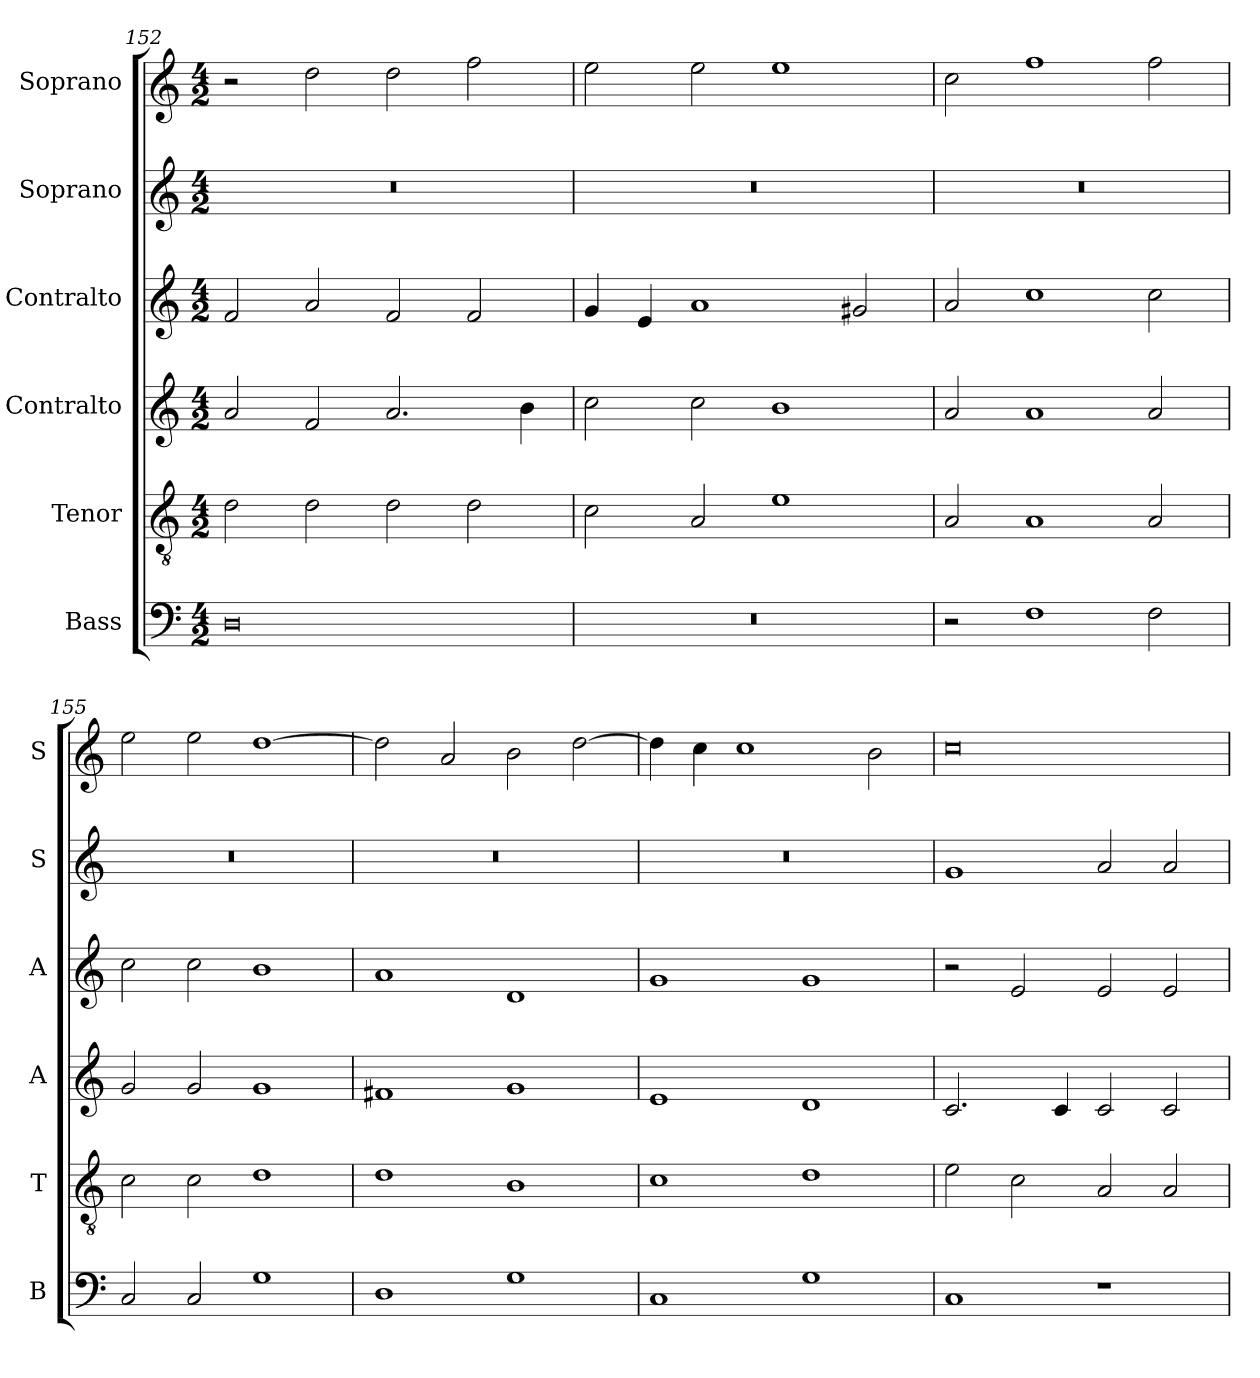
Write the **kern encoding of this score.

**kern	**kern	**kern	**kern	**kern	**kern
*part6	*part5	*part4	*part3	*part2	*part1
*staff6	*staff5	*staff4	*staff3	*staff2	*staff1
*I"Bass	*I"Tenor	*I"Contralto	*I"Contralto	*I"Soprano	*I"Soprano
*I'B	*I'T	*I'A	*I'A	*I'S	*I'S
*clefF4	*clefGv2	*clefG2	*clefG2	*clefG2	*clefG2
*k[]	*k[]	*k[]	*k[]	*k[]	*k[]
*C:ion	*C:ion	*C:ion	*C:ion	*C:ion	*C:ion
*M4/2	*M4/2	*M4/2	*M4/2	*M4/2	*M4/2
=152	=152	=152	=152	=152	=152
0D	2d	2a	2f	0r	2r
.	2d	2f	2a	.	2dd
.	2d	2.a	2f	.	2dd
.	2d	.	2f	.	2ff
.	.	4b	.	.	.
=153	=153	=153	=153	=153	=153
0r	2c	2cc	4g	0r	2ee
.	.	.	4e	.	.
.	2A	2cc	1a	.	2ee
.	1e	1b	.	.	1ee
.	.	.	2g#X	.	.
=154	=154	=154	=154	=154	=154
2r	2A	2a	2a	0r	2cc
1F	1A	1a	1cc	.	1ff
2F	2A	2a	2cc	.	2ff
=155	=155	=155	=155	=155	=155
2C	2c	2g	2cc	0r	2ee
2C	2c	2g	2cc	.	2ee
1G	1d	1g	1b	.	[1dd
=156	=156	=156	=156	=156	=156
1D	1d	1f#X	1a	0r	2dd]
.	.	.	.	.	2a
1G	1B	1g	1d	.	2b
.	.	.	.	.	[2dd
=157	=157	=157	=157	=157	=157
1C	1c	1e	1g	0r	4dd]
.	.	.	.	.	4cc
.	.	.	.	.	1cc
1G	1d	1d	1g	.	.
.	.	.	.	.	2b
=158	=158	=158	=158	=158	=158
1C	2e	2.c	2r	1g	0cc
.	2c	.	2e	.	.
.	.	4c	.	.	.
1r	2A	2c	2e	2a	.
.	2A	2c	2e	2a	.
=	=	=	=	=	=
*-	*-	*-	*-	*-	*-
